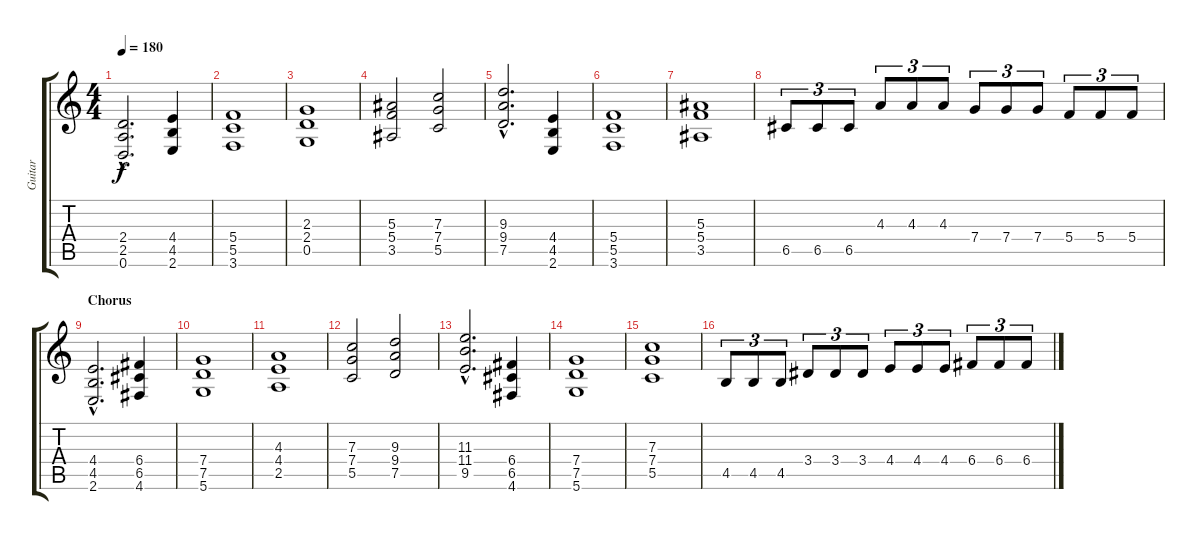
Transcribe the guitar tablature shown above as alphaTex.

\track ("Guitar" "Guitar") {instrument distortionguitar}
\staff {score tabs}
\tuning (D4 A3 F3 C3 G2 D2) {hide}
\ts (4 4)
\tempo 180
\clef g2
\ks c
(2.4{hac} 2.5{hac} 0.6{hac}).2{d dy f} (4.4 4.5 2.6).4 |
(5.4 5.5 3.6).1 |
(2.3 2.4 0.5).1 |
(5.3 5.4 3.5).2 (7.3 7.4 5.5).2 |
(9.3{hac} 9.4{hac} 7.5{hac}).2{d} (4.4 4.5 2.6).4 |
(5.4 5.5 3.6).1 |
(5.3 5.4 3.5).1 |
6.5.8{tu (3 2)} 6.5.8{tu (3 2)} 6.5.8{tu (3 2)} 4.3.8{tu (3 2)} 4.3.8{tu (3 2)} 4.3.8{tu (3 2)} 7.4.8{tu (3 2)} 7.4.8{tu (3 2)} 7.4.8{tu (3 2)} 5.4.8{tu (3 2)} 5.4.8{tu (3 2)} 5.4.8{tu (3 2)} |
\section ("" "Chorus")
(4.4{hac} 4.5{hac} 2.6{hac}).2{d} (6.4 6.5 4.6).4 |
(7.4 7.5 5.6).1 |
(4.3 4.4 2.5).1 |
(7.3 7.4 5.5).2 (9.3 9.4 7.5).2 |
(11.3{hac} 11.4{hac} 9.5{hac}).2{d} (6.4 6.5 4.6).4 |
(7.4 7.5 5.6).1 |
(7.3 7.4 5.5).1 |
4.5.8{tu (3 2)} 4.5.8{tu (3 2)} 4.5.8{tu (3 2)} 3.4.8{tu (3 2)} 3.4.8{tu (3 2)} 3.4.8{tu (3 2)} 4.4.8{tu (3 2)} 4.4.8{tu (3 2)} 4.4.8{tu (3 2)} 6.4.8{tu (3 2)} 6.4.8{tu (3 2)} 6.4.8{tu (3 2)}
